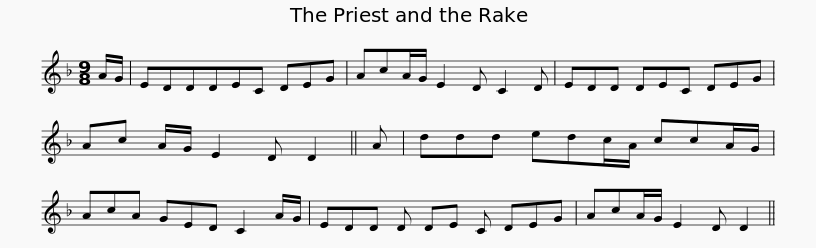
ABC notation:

X:1
L:1/8
M:9/8
I:linebreak $
K:Dmin
V:1 treble
V:1
 A/G/ | EDDDEC DEG | AcA/G/ E2 D C2 D | EDD DEC DEG | Ac A/G/ E2 D D2 || %5
 A |$ ddd edc/A/ ccA/G/ | AcA GED C2 A/G/ | EDD D DE C DEG | AcA/G/ E2 D D2 || %10
